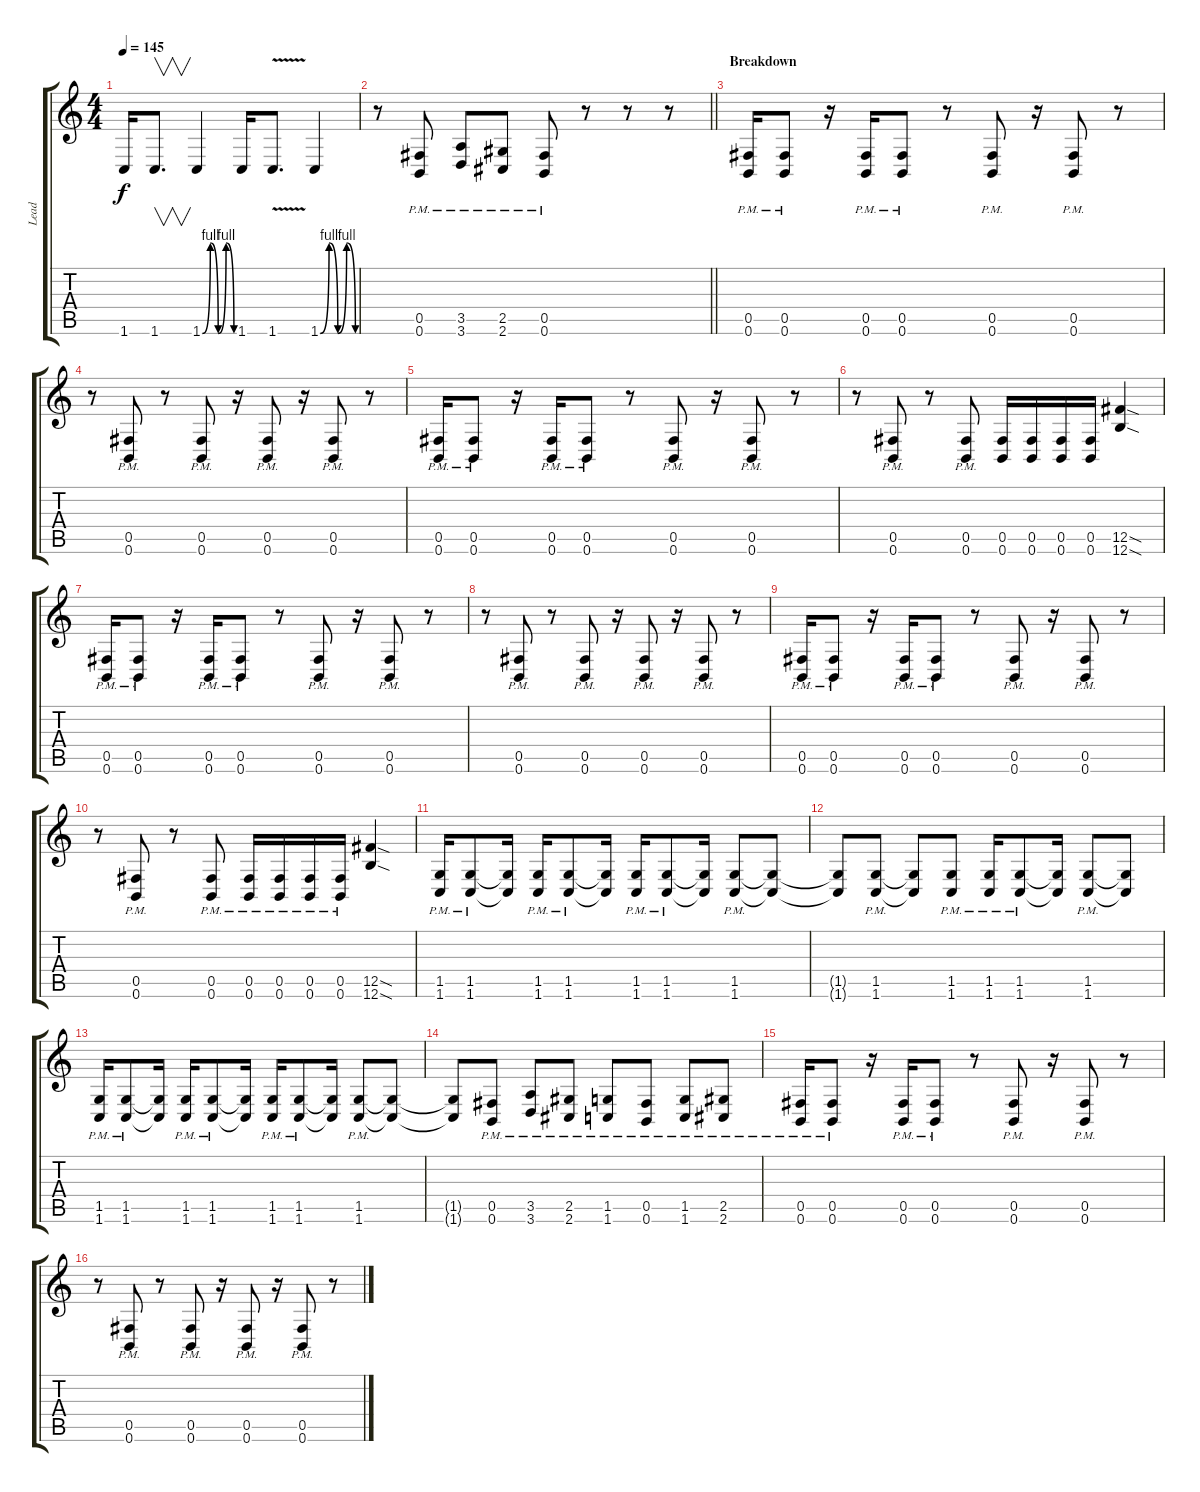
\track ("Lead" "Lead") {instrument distortionguitar}
\staff {score tabs}
\tuning (Db4 Ab3 E3 B2 Gb2 B1) {hide}
\ts (4 4)
\tempo 145
\clef g2
\ks c
1.6.16{dy f} 1.6.8{v d} 1.6{be (custom 0 0 15 4 30 0 45 4 60 0)}.4 1.6.16 1.6{v}.8{d} 1.6{be (custom 0 0 15 4 30 0 45 4 60 0)}.4 |
\barLineRight lightlight
r.8 (0.5{pm} 0.6{pm}).8 (3.5{pm} 3.6{pm}).8 (2.5{pm} 2.6{pm}).8 (0.5{pm} 0.6{pm}).8 r.8 r.8 r.8 |
\section ("" "Breakdown")
(0.5{pm} 0.6{pm}).16 (0.5{pm} 0.6{pm}).8 r.16 (0.5{pm} 0.6{pm}).16 (0.5{pm} 0.6{pm}).8 r.8 (0.5{pm} 0.6{pm}).8 r.16 (0.5{pm} 0.6{pm}).8 r.8 |
r.8 (0.5{pm} 0.6{pm}).8 r.8 (0.5{pm} 0.6{pm}).8 r.16 (0.5{pm} 0.6{pm}).8 r.16 (0.5{pm} 0.6{pm}).8 r.8 |
(0.5{pm} 0.6{pm}).16 (0.5{pm} 0.6{pm}).8 r.16 (0.5{pm} 0.6{pm}).16 (0.5{pm} 0.6{pm}).8 r.8 (0.5{pm} 0.6{pm}).8 r.16 (0.5{pm} 0.6{pm}).8 r.8 |
r.8 (0.5{pm} 0.6{pm}).8 r.8 (0.5{pm} 0.6{pm}).8 (0.5 0.6).16 (0.5 0.6).16 (0.5 0.6).16 (0.5 0.6).16 (12.5{sod} 12.6{sod}).4 |
(0.5{pm} 0.6{pm}).16 (0.5{pm} 0.6{pm}).8 r.16 (0.5{pm} 0.6{pm}).16 (0.5{pm} 0.6{pm}).8 r.8 (0.5{pm} 0.6{pm}).8 r.16 (0.5{pm} 0.6{pm}).8 r.8 |
r.8 (0.5{pm} 0.6{pm}).8 r.8 (0.5{pm} 0.6{pm}).8 r.16 (0.5{pm} 0.6{pm}).8 r.16 (0.5{pm} 0.6{pm}).8 r.8 |
(0.5{pm} 0.6{pm}).16 (0.5{pm} 0.6{pm}).8 r.16 (0.5{pm} 0.6{pm}).16 (0.5{pm} 0.6{pm}).8 r.8 (0.5{pm} 0.6{pm}).8 r.16 (0.5{pm} 0.6{pm}).8 r.8 |
r.8 (0.5{pm} 0.6{pm}).8 r.8 (0.5{pm} 0.6{pm}).8 (0.5{pm} 0.6{pm}).16 (0.5{pm} 0.6{pm}).16 (0.5{pm} 0.6{pm}).16 (0.5{pm} 0.6{pm}).16 (12.5{sod} 12.6{sod}).4 |
(1.5{pm} 1.6{pm}).16 (1.5{pm} 1.6{pm}).8 (1.5{t} 1.6{t}).16 (1.5{pm} 1.6{pm}).16 (1.5{pm} 1.6{pm}).8 (1.5{t} 1.6{t}).16 (1.5{pm} 1.6{pm}).16 (1.5{pm} 1.6{pm}).8 (1.5{t} 1.6{t}).16 (1.5{pm} 1.6{pm}).8 (1.5{t} 1.6{t}).8 |
(1.5{t} 1.6{t}).8 (1.5{pm} 1.6{pm}).8 (1.5{t} 1.6{t}).8 (1.5{pm} 1.6{pm}).8 (1.5{pm} 1.6{pm}).16 (1.5{pm} 1.6{pm}).8 (1.5{t} 1.6{t}).16 (1.5{pm} 1.6{pm}).8 (1.5{t} 1.6{t}).8 |
(1.5{pm} 1.6{pm}).16 (1.5{pm} 1.6{pm}).8 (1.5{t} 1.6{t}).16 (1.5{pm} 1.6{pm}).16 (1.5{pm} 1.6{pm}).8 (1.5{t} 1.6{t}).16 (1.5{pm} 1.6{pm}).16 (1.5{pm} 1.6{pm}).8 (1.5{t} 1.6{t}).16 (1.5{pm} 1.6{pm}).8 (1.5{t} 1.6{t}).8 |
(1.5{t} 1.6{t}).8 (0.5{pm} 0.6{pm}).8 (3.5{pm} 3.6{pm}).8 (2.5{pm} 2.6{pm}).8 (1.5{pm} 1.6{pm}).8 (0.5{pm} 0.6{pm}).8 (1.5{pm} 1.6{pm}).8 (2.5{pm} 2.6{pm}).8 |
(0.5{pm} 0.6{pm}).16 (0.5{pm} 0.6{pm}).8 r.16 (0.5{pm} 0.6{pm}).16 (0.5{pm} 0.6{pm}).8 r.8 (0.5{pm} 0.6{pm}).8 r.16 (0.5{pm} 0.6{pm}).8 r.8 |
r.8 (0.5{pm} 0.6{pm}).8 r.8 (0.5{pm} 0.6{pm}).8 r.16 (0.5{pm} 0.6{pm}).8 r.16 (0.5{pm} 0.6{pm}).8 r.8
